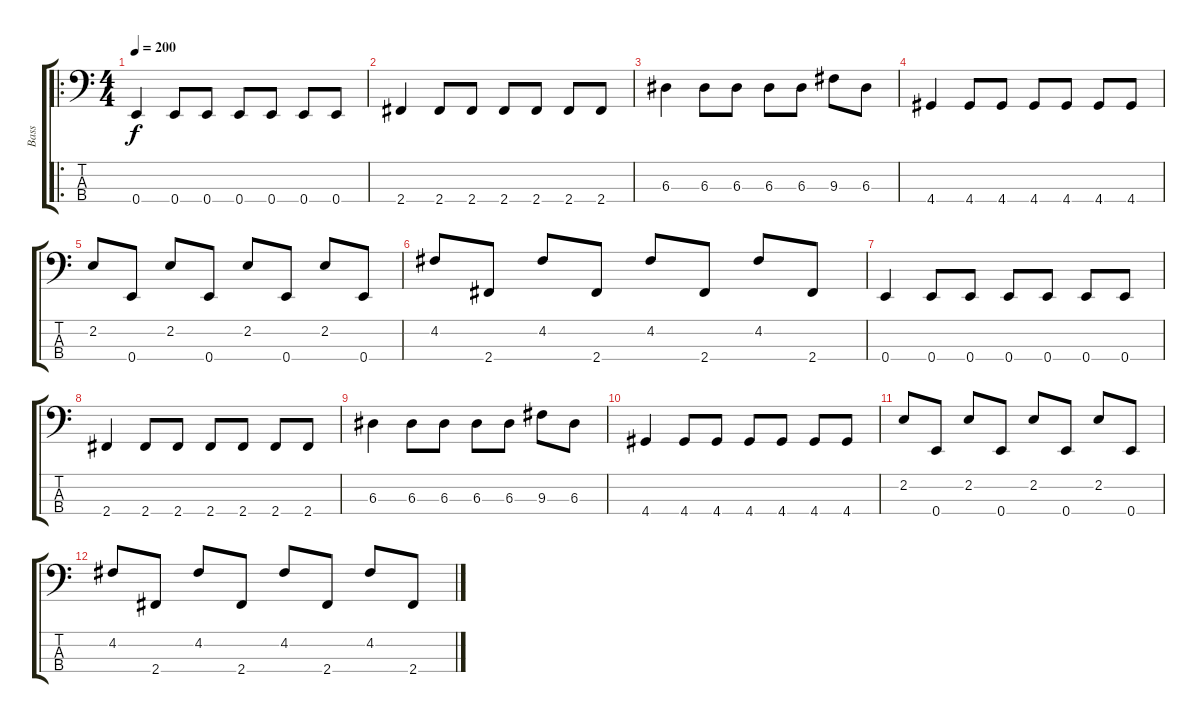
\track ("Bass" "Bass") {instrument electricbassfinger}
\staff {score tabs}
\tuning (G2 D2 A1 E1) {hide}
\ro
\ts (4 4)
\tempo 200
\clef f4
\ks c
0.4.4{dy f} 0.4.8 0.4.8 0.4.8 0.4.8 0.4.8 0.4.8 |
2.4.4 2.4.8 2.4.8 2.4.8 2.4.8 2.4.8 2.4.8 |
6.3.4 6.3.8 6.3.8 6.3.8 6.3.8 9.3.8 6.3.8 |
4.4.4 4.4.8 4.4.8 4.4.8 4.4.8 4.4.8 4.4.8 |
2.2.8 0.4.8 2.2.8 0.4.8 2.2.8 0.4.8 2.2.8 0.4.8 |
4.2.8 2.4.8 4.2.8 2.4.8 4.2.8 2.4.8 4.2.8 2.4.8 |
0.4.4 0.4.8 0.4.8 0.4.8 0.4.8 0.4.8 0.4.8 |
2.4.4 2.4.8 2.4.8 2.4.8 2.4.8 2.4.8 2.4.8 |
6.3.4 6.3.8 6.3.8 6.3.8 6.3.8 9.3.8 6.3.8 |
4.4.4 4.4.8 4.4.8 4.4.8 4.4.8 4.4.8 4.4.8 |
2.2.8 0.4.8 2.2.8 0.4.8 2.2.8 0.4.8 2.2.8 0.4.8 |
4.2.8 2.4.8 4.2.8 2.4.8 4.2.8 2.4.8 4.2.8 2.4.8
